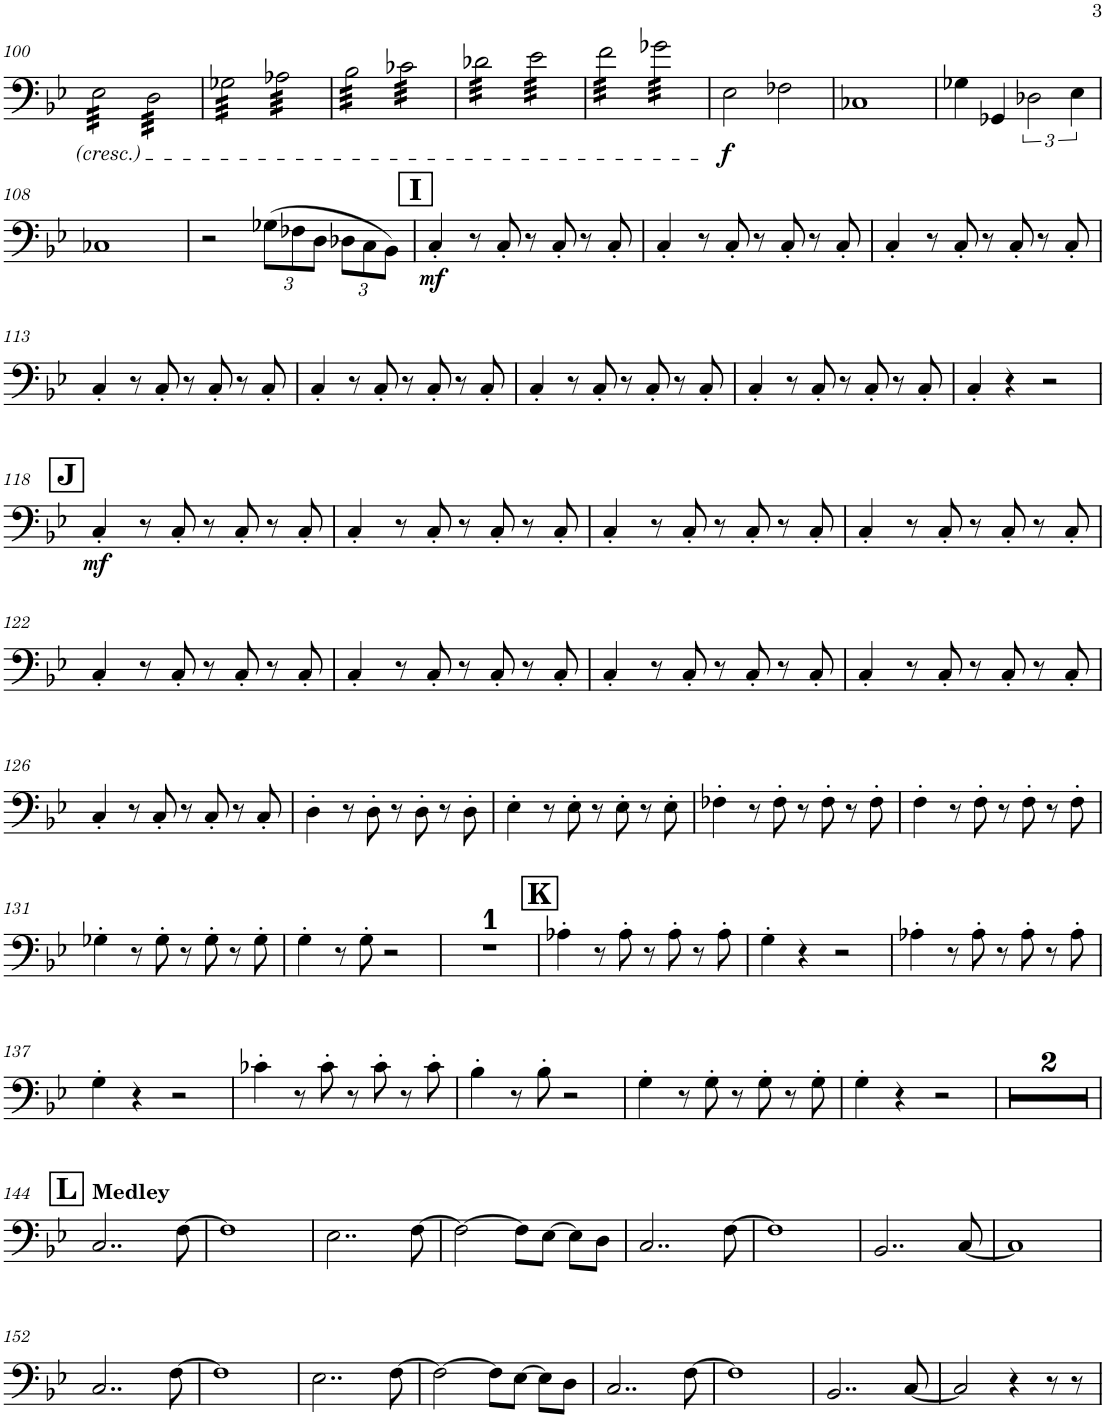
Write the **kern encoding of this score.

**kern	**dynam
*part1	*part1
*staff1	*staff1
*I"Violoncellos	*
*I'Vcs.	*
!!LO:PB:g=z
*clefF4	*
*k[b-e-]	*
*M4/4	*
=100	=100
*tremolo	*
32E-\LLL	.
32E-\	.
32E-\	.
32E-\	.
32E-\	.
32E-\	.
32E-\	.
32E-\	.
32E-\	.
32E-\	.
32E-\	.
32E-\	.
32E-\	.
32E-\	.
32E-\	.
32E-\JJJ	.
32D\LLL	.
32D\	.
32D\	.
32D\	.
32D\	.
32D\	.
32D\	.
32D\	.
32D\	.
32D\	.
32D\	.
32D\	.
32D\	.
32D\	.
32D\	.
32D\JJJ	.
=101	=101
32G-X\LLL	.
32G-X\	.
32G-X\	.
32G-X\	.
32G-X\	.
32G-X\	.
32G-X\	.
32G-X\	.
32G-X\	.
32G-X\	.
32G-X\	.
32G-X\	.
32G-X\	.
32G-X\	.
32G-X\	.
32G-X\JJJ	.
32A-X\LLL	.
32A-X\	.
32A-X\	.
32A-X\	.
32A-X\	.
32A-X\	.
32A-X\	.
32A-X\	.
32A-X\	.
32A-X\	.
32A-X\	.
32A-X\	.
32A-X\	.
32A-X\	.
32A-X\	.
32A-X\JJJ	.
=102	=102
32B-\LLL	.
32B-\	.
32B-\	.
32B-\	.
32B-\	.
32B-\	.
32B-\	.
32B-\	.
32B-\	.
32B-\	.
32B-\	.
32B-\	.
32B-\	.
32B-\	.
32B-\	.
32B-\JJJ	.
32c-X\LLL	.
32c-X\	.
32c-X\	.
32c-X\	.
32c-X\	.
32c-X\	.
32c-X\	.
32c-X\	.
32c-X\	.
32c-X\	.
32c-X\	.
32c-X\	.
32c-X\	.
32c-X\	.
32c-X\	.
32c-X\JJJ	.
=103	=103
32d-X\LLL	.
32d-X\	.
32d-X\	.
32d-X\	.
32d-X\	.
32d-X\	.
32d-X\	.
32d-X\	.
32d-X\	.
32d-X\	.
32d-X\	.
32d-X\	.
32d-X\	.
32d-X\	.
32d-X\	.
32d-X\JJJ	.
32e-\LLL	.
32e-\	.
32e-\	.
32e-\	.
32e-\	.
32e-\	.
32e-\	.
32e-\	.
32e-\	.
32e-\	.
32e-\	.
32e-\	.
32e-\	.
32e-\	.
32e-\	.
32e-\JJJ	.
=104	=104
32f\LLL	.
32f\	.
32f\	.
32f\	.
32f\	.
32f\	.
32f\	.
32f\	.
32f\	.
32f\	.
32f\	.
32f\	.
32f\	.
32f\	.
32f\	.
32f\JJJ	.
32g-X\LLL	.
32g-X\	.
32g-X\	.
32g-X\	.
32g-X\	.
32g-X\	.
32g-X\	.
32g-X\	.
32g-X\	.
32g-X\	.
32g-X\	.
32g-X\	.
32g-X\	.
32g-X\	.
32g-X\	.
32g-X\JJJ	.
*Xtremolo	*
=105	=105
!	!LO:DY:b
2E-\	f
2F-X\	.
=106	=106
1C-X	.
=107	=107
4G-X\	.
4GG-X/	.
3D-X\	.
6E-\	.
!!LO:LB:g=z
=108	=108
1C-X	.
=109	=109
2r	.
*Xbrackettup	*
(12G-X\L	.
12F-X\	.
12D\J	.
12D-X\L	.
12C\	.
12BB-\J)	.
!!LO:REH:place=s1:a:B:cj:fs=14:t=I
=110	=110
!	!LO:DY:b
4C'/	mf
8r	.
8C'/	.
8r	.
8C'/	.
8r	.
8C'/	.
=111	=111
4C'/	.
8r	.
8C'/	.
8r	.
8C'/	.
8r	.
8C'/	.
=112	=112
4C'/	.
8r	.
8C'/	.
8r	.
8C'/	.
8r	.
8C'/	.
!!LO:LB:g=z
=113	=113
4C'/	.
8r	.
8C'/	.
8r	.
8C'/	.
8r	.
8C'/	.
=114	=114
4C'/	.
8r	.
8C'/	.
8r	.
8C'/	.
8r	.
8C'/	.
=115	=115
4C'/	.
8r	.
8C'/	.
8r	.
8C'/	.
8r	.
8C'/	.
=116	=116
4C'/	.
8r	.
8C'/	.
8r	.
8C'/	.
8r	.
8C'/	.
=117	=117
4C'/	.
4r	.
2r	.
!!LO:LB:g=z
!!LO:REH:place=s1:a:B:cj:fs=14:t=J
=118	=118
!	!LO:DY:b
4C'/	mf
8r	.
8C'/	.
8r	.
8C'/	.
8r	.
8C'/	.
=119	=119
4C'/	.
8r	.
8C'/	.
8r	.
8C'/	.
8r	.
8C'/	.
=120	=120
4C'/	.
8r	.
8C'/	.
8r	.
8C'/	.
8r	.
8C'/	.
=121	=121
4C'/	.
8r	.
8C'/	.
8r	.
8C'/	.
8r	.
8C'/	.
!!LO:LB:g=z
=122	=122
4C'/	.
8r	.
8C'/	.
8r	.
8C'/	.
8r	.
8C'/	.
=123	=123
4C'/	.
8r	.
8C'/	.
8r	.
8C'/	.
8r	.
8C'/	.
=124	=124
4C'/	.
8r	.
8C'/	.
8r	.
8C'/	.
8r	.
8C'/	.
=125	=125
4C'/	.
8r	.
8C'/	.
8r	.
8C'/	.
8r	.
8C'/	.
!!LO:LB:g=z
=126	=126
4C'/	.
8r	.
8C'/	.
8r	.
8C'/	.
8r	.
8C'/	.
=127	=127
4D'\	.
8r	.
8D'\	.
8r	.
8D'\	.
8r	.
8D'\	.
=128	=128
4E-'\	.
8r	.
8E-'\	.
8r	.
8E-'\	.
8r	.
8E-'\	.
=129	=129
4F-X'\	.
8r	.
8F-'\	.
8r	.
8F-'\	.
8r	.
8F-'\	.
=130	=130
4F'\	.
8r	.
8F'\	.
8r	.
8F'\	.
8r	.
8F'\	.
!!LO:LB:g=z
=131	=131
4G-X'\	.
8r	.
8G-'\	.
8r	.
8G-'\	.
8r	.
8G-'\	.
=132	=132
4G'\	.
8r	.
8G'\	.
2r	.
=133	=133
1r	.
!!LO:REH:place=s1:a:B:cj:fs=14:t=K
=134	=134
4A-X'\	.
8r	.
8A-'\	.
8r	.
8A-'\	.
8r	.
8A-'\	.
=135	=135
4G'\	.
4r	.
2r	.
=136	=136
4A-X'\	.
8r	.
8A-'\	.
8r	.
8A-'\	.
8r	.
8A-'\	.
!!LO:LB:g=z
=137	=137
4G'\	.
4r	.
2r	.
=138	=138
4c-X'\	.
8r	.
8c-'\	.
8r	.
8c-'\	.
8r	.
8c-'\	.
=139	=139
4B-'\	.
8r	.
8B-'\	.
2r	.
=140	=140
4G'\	.
8r	.
8G'\	.
8r	.
8G'\	.
8r	.
8G'\	.
=141	=141
4G'\	.
4r	.
2r	.
=142	=142
1r	.
=143	=143
1r	.
!!LO:LB:g=z
!!LO:REH:place=s1:a:B:cj:fs=14:t=L
=144	=144
!LO:TX:a:B:t=Medley	!
2..C/	.
[8F\	.
=145	=145
1F]	.
=146	=146
2..E-\	.
[8F\	.
=147	=147
2F\_	.
8F\L]	.
[8E-\J	.
8E-\L]	.
8D\J	.
=148	=148
2..C/	.
[8F\	.
=149	=149
1F]	.
=150	=150
2..BB-/	.
[8C/	.
=151	=151
1C]	.
!!LO:LB:g=z
=152	=152
2..C/	.
[8F\	.
=153	=153
1F]	.
=154	=154
2..E-\	.
[8F\	.
=155	=155
2F\_	.
8F\L]	.
[8E-\J	.
8E-\L]	.
8D\J	.
=156	=156
2..C/	.
[8F\	.
=157	=157
1F]	.
=158	=158
2..BB-/	.
[8C/	.
=	=
*-	*-
